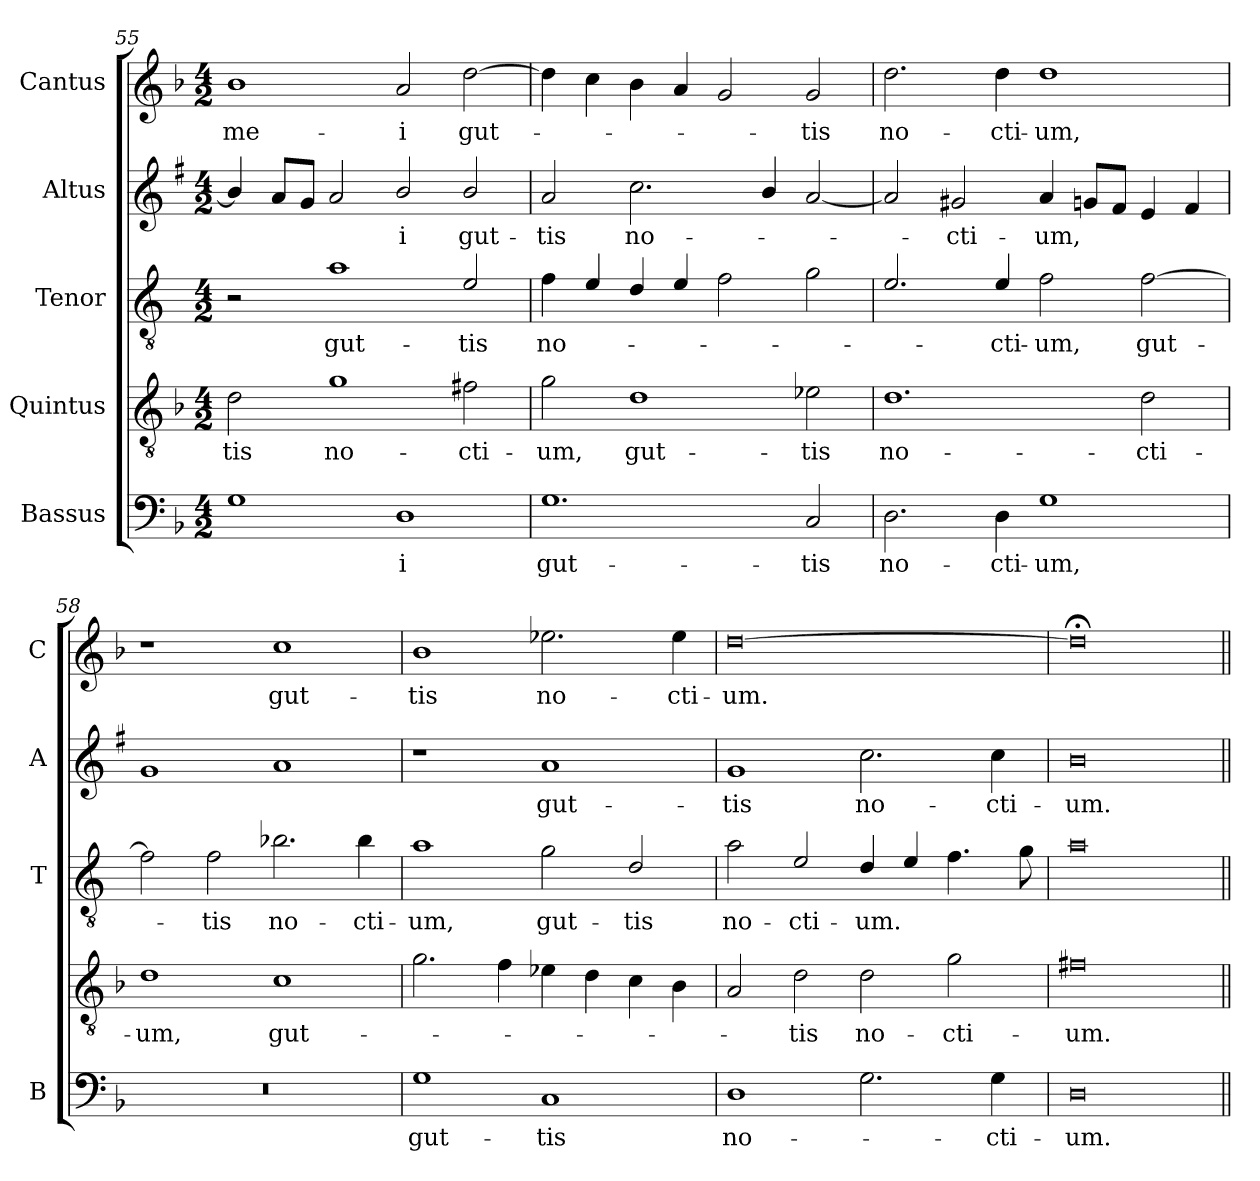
**kern	**text	**kern	**text	**kern	**text	**kern	**text	**kern	**text
*part5	*part5	*part4	*part4	*part3	*part3	*part2	*part2	*part1	*part1
*staff5	*staff5	*staff4	*staff4	*staff3	*staff3	*staff2	*staff2	*staff1	*staff1
*I"Bassus	*	*I"Quintus	*	*I"Tenor	*	*I"Altus	*	*I"Cantus	*
*I'B	*	*	*	*I'T	*	*I'A	*	*I'C	*
*clefF4	*	*clefGv2	*	*clefGv2	*	*clefG2	*	*clefG2	*
*	*	*	*	*ITrd4c7	*	*ITrd1c2	*	*	*
*k[b-]	*	*k[b-]	*	*k[b-]	*	*k[b-]	*	*k[b-]	*
*F:	*	*F:	*	*F:	*	*F:	*	*F:	*
*M4/2	*	*M4/2	*	*M4/2	*	*M4/2	*	*M4/2	*
=55	=55	=55	=55	=55	=55	=55	=55	=55	=55
!	!	!	!LO:LY:b	!	!	!	!	!	!LO:LY:b
1G	.	2d\	-tis	2r	.	4a/]	.	1b-	me-
.	.	.	.	.	.	8g/L	.	.	.
.	.	.	.	.	.	8f/J	.	.	.
!	!	!	!LO:LY:b	!	!LO:LY:b	!	!	!	!
.	.	1g	no-	1d	gut-	2g/	.	.	.
!	!LO:LY:b	!	!	!	!	!	!LO:LY:b	!	!LO:LY:b
1D	-i	.	.	.	.	2a/	-i	2a/	-i
!	!	!	!LO:LY:b	!	!LO:LY:b	!	!LO:LY:b	!	!LO:LY:b
.	.	2f#X\	-cti-	2A/	-tis	2a/	gut-	[2dd\	gut-
!!LO:LB:g=z
=56	=56	=56	=56	=56	=56	=56	=56	=56	=56
!	!LO:LY:b	!	!LO:LY:b	!	!LO:LY:b	!	!LO:LY:b	!	!
1.G	gut-	2g\	-um,	4B-\	no-	2g/	-tis	4dd\]	.
.	.	.	.	4A/	.	.	.	4cc\	.
!	!	!	!LO:LY:b	!	!	!	!LO:LY:b	!	!
.	.	1d	gut-	4G/	.	2.b-\	no-	4b-\	.
.	.	.	.	4A/	.	.	.	4a/	.
.	.	.	.	2B-\	.	.	.	2g/	.
.	.	.	.	.	.	4a/	.	.	.
!	!LO:LY:b	!	!LO:LY:b	!	!	!	!	!	!LO:LY:b
2C/	-tis	2e-X\	-tis	2c\	.	[2g/	.	2g/	-tis
=57	=57	=57	=57	=57	=57	=57	=57	=57	=57
!	!LO:LY:b	!	!LO:LY:b	!	!	!	!	!	!LO:LY:b
2.D\	no-	1.d	no-	2.A/	.	2g/]	.	2.dd\	no-
!	!	!	!	!	!	!	!LO:LY:b	!	!
.	.	.	.	.	.	2f#X/	-cti-	.	.
!	!LO:LY:b	!	!	!	!LO:LY:b	!	!	!	!LO:LY:b
4D\	-cti-	.	.	4A/	-cti-	.	.	4dd\	-cti-
!	!LO:LY:b	!	!	!	!LO:LY:b	!	!LO:LY:b	!	!LO:LY:b
1G	-um,	.	.	2B-\	-um,	4g/	-um,	1dd	-um,
.	.	.	.	.	.	8fn/L	.	.	.
.	.	.	.	.	.	8e/J	.	.	.
!	!	!	!LO:LY:b	!	!LO:LY:b	!	!	!	!
.	.	2d\	-cti-	[2B-\	gut-	4d/	.	.	.
.	.	.	.	.	.	4e/	.	.	.
=58	=58	=58	=58	=58	=58	=58	=58	=58	=58
!	!	!	!LO:LY:b	!	!	!	!	!	!
0r	.	1d	-um,	2B-\]	.	1f	.	1r	.
!	!	!	!	!	!LO:LY:b	!	!	!	!
.	.	.	.	2B-\	-tis	.	.	.	.
!	!	!	!LO:LY:b	!	!LO:LY:b	!	!	!	!LO:LY:b
.	.	1c	gut-	2.e-X\	no-	1g	.	1cc	gut-
!	!	!	!	!	!LO:LY:b	!	!	!	!
.	.	.	.	4e-\	-cti-	.	.	.	.
=59	=59	=59	=59	=59	=59	=59	=59	=59	=59
!	!LO:LY:b	!	!	!	!LO:LY:b	!	!	!	!LO:LY:b
1G	gut-	2.g\	.	1d	-um,	1r	.	1b-	-tis
.	.	4f\	.	.	.	.	.	.	.
!	!LO:LY:b	!	!	!	!LO:LY:b	!	!LO:LY:b	!	!LO:LY:b
1C	-tis	4e-X\	.	2c\	gut-	1g	gut-	2.ee-X\	no-
.	.	4d\	.	.	.	.	.	.	.
!	!	!	!	!	!LO:LY:b	!	!	!	!
.	.	4c\	.	2G/	-tis	.	.	.	.
!	!	!	!	!	!	!	!	!	!LO:LY:b
.	.	4B-\	.	.	.	.	.	4ee-\	-cti-
=60	=60	=60	=60	=60	=60	=60	=60	=60	=60
!	!LO:LY:b	!	!	!	!LO:LY:b	!	!LO:LY:b	!	!LO:LY:b
1D	no-	2A/	.	2d\	no-	1f	-tis	[0dd	-um.
!	!	!	!LO:LY:b	!	!LO:LY:b	!	!	!	!
.	.	2d\	-tis	2A/	-cti-	.	.	.	.
!	!	!	!LO:LY:b	!	!LO:LY:b	!	!LO:LY:b	!	!
2.G\	.	2d\	no-	4G/	-um.	2.b-\	no-	.	.
.	.	.	.	4A/	.	.	.	.	.
!	!	!	!LO:LY:b	!	!	!	!	!	!
.	.	2g\	-cti-	4.B-\	.	.	.	.	.
!	!LO:LY:b	!	!	!	!	!	!LO:LY:b	!	!
4G\	-cti-	.	.	.	.	4b-\	-cti-	.	.
.	.	.	.	8c\	.	.	.	.	.
=61	=61	=61	=61	=61	=61	=61	=61	=61	=61
!	!LO:LY:b	!	!LO:LY:b	!	!	!	!LO:LY:b	!	!
0D	-um.	0f#X	-um.	0d	.	0a	-um.	0dd;<]	.
=||	=||	=||	=||	=||	=||	=||	=||	=||	=||
*-	*-	*-	*-	*-	*-	*-	*-	*-	*-
